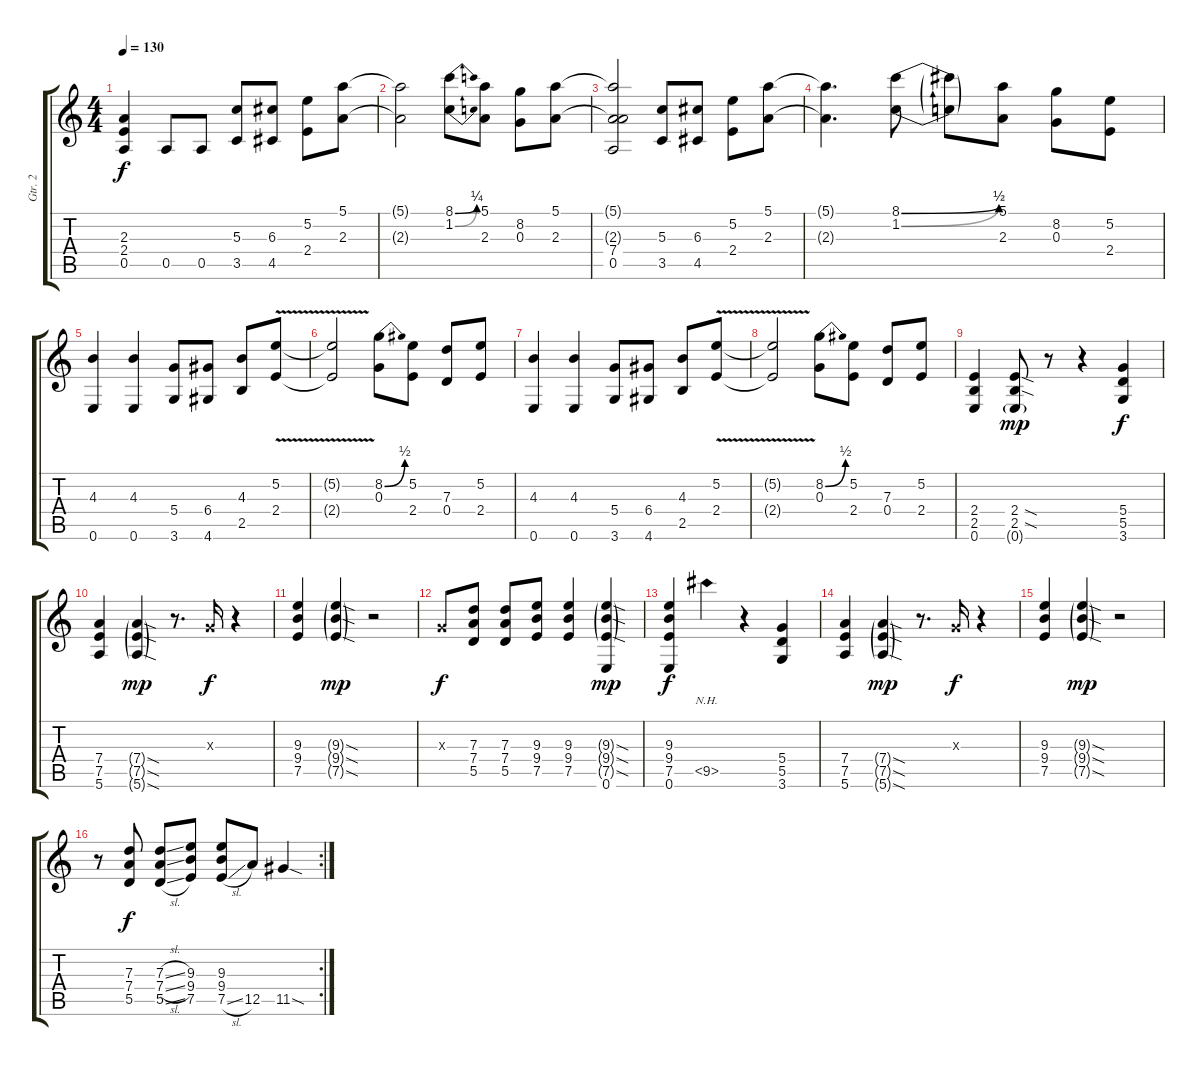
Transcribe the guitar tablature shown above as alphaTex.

\track ("Gtr. 2" "Gtr. 2") {instrument distortionguitar}
\staff {score tabs}
\tuning (E4 B3 G3 D3 A2 E2) {hide}
\ts (4 4)
\tempo 130
\clef g2
\ks c
(2.3 2.4 0.5).4{dy f} 0.5.8 0.5.8 (5.3 3.5).8 (6.3 4.5).8 (5.2 2.4).8 (5.1 2.3).8 |
(5.1{t} 2.3{t}).2 (8.1{be (bend 0 0 60 1)} 1.2{be (bend 0 0 60 1)}).8 (5.1 2.3).8 (8.2 0.3).8 (5.1 2.3).8 |
(5.1{t} 2.3{t} 7.4 0.5).2 (5.3 3.5).8 (6.3 4.5).8 (5.2 2.4).8 (5.1 2.3).8 |
(5.1{t} 2.3{t}).4{d} (8.1{be (bend 0 0 60 2)} 1.2{be (bend 0 0 60 1)}).8 (8.1{t} 1.2{t}).8 (5.1 2.3).8 (8.2 0.3).8 (5.2 2.4).8 |
(4.3 0.6).4 (4.3 0.6).4 (5.4 3.6).8 (6.4 4.6).8 (4.3 2.5).8 (5.2 2.4{v}).8 |
(5.2{t} 2.4{t}).2 (8.2{be (bend 0 0 60 2)} 0.3).8 (5.2 2.4).8 (7.3 0.4).8 (5.2 2.4).8 |
(4.3 0.6).4 (4.3 0.6).4 (5.4 3.6).8 (6.4 4.6).8 (4.3 2.5).8 (5.2 2.4{v}).8 |
(5.2{t} 2.4{t}).2 (8.2{be (bend 0 0 60 2)} 0.3).8 (5.2 2.4).8 (7.3 0.4).8 (5.2 2.4).8 |
(2.4 2.5 0.6).4 (2.4{sod} 2.5{sod} 0.6{g}).8{dy mp} r.8 r.4 (5.4 5.5 3.6).4{dy f} |
(7.4 7.5 5.6).4 (7.4{sod g} 7.5{sod g} 5.6{sod g}).4{dy mp} r.8{d} 0.3{x}.16{dy f} r.4 |
(9.3 9.4 7.5).4 (9.3{sod g} 9.4{sod g} 7.5{sod g}).4{dy mp} r.2 |
0.3{x}.8{dy f} (7.3 7.4 5.5).8 (7.3 7.4 5.5).8 (9.3 9.4 7.5).8 (9.3 9.4 7.5).4 (9.3{sod g} 9.4{sod g} 7.5{sod g} 0.6).4{dy mp} |
(9.3 9.4 7.5 0.6).4{dy f} 9.5{nh}.4 r.4 (5.4 5.5 3.6).4 |
(7.4 7.5 5.6).4 (7.4{sod g} 7.5{sod g} 5.6{sod g}).4{dy mp} r.8{d} 0.3{x}.16{dy f} r.4 |
(9.3 9.4 7.5).4 (9.3{sod g} 9.4{sod g} 7.5{sod g}).4{dy mp} r.2 |
\rc 2
r.8 (7.3 7.4 5.5).8{dy f} (7.3{sl} 7.4{sl} 5.5{sl}).8 (9.3 9.4 7.5).8 (9.3 9.4 7.5{sl}).8 12.5.8 11.5{sod}.4
